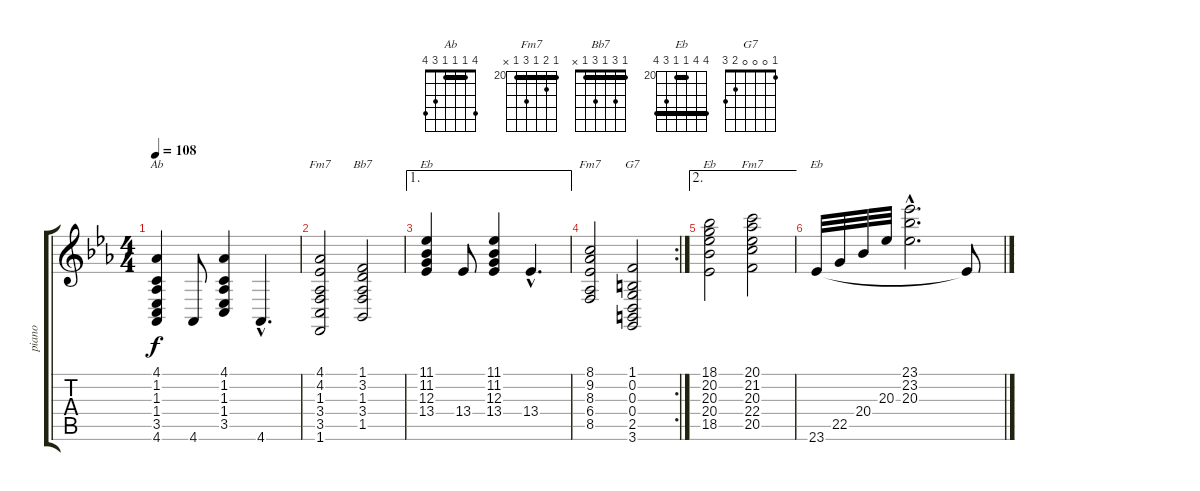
\track ("piano" "piano") {instrument acousticgrandpiano}
\staff {score tabs}
\tuning (E4 B3 G3 D3 A2 E2) {hide}
\chord ("Ab" 4 1 1 1 3 4) {barre 1}
\chord ("Fm7" 4 4 1 3 3 1) {barre (1 4)}
\chord ("Bb7" 1 3 1 3 1 x) {barre 1}
\chord ("Eb" 11 11 12 13 x x) {firstfret 11 barre 11}
\chord ("Fm7" 8 9 8 6 8 x) {firstfret 6 barre 8}
\chord ("G7" 1 0 0 0 2 3)
\chord ("Eb" 18 20 20 20 18 x) {firstfret 18 barre 18}
\chord ("Fm7" 20 21 20 22 20 x) {firstfret 20 barre 20}
\chord ("Eb" 23 23 20 20 22 23) {firstfret 20 barre (20 23)}
\ts (4 4)
\tempo 108
\clef g2
\ks eb
(4.1 1.2 1.3 1.4 3.5 4.6).4{ch "Ab" dy f} 4.6.8 (4.1 1.2 1.3 1.4 3.5).4 4.6{hac}.4{d} |
(4.1 4.2 1.3 3.4 3.5 1.6).2{ch "Fm7"} (1.1 3.2 1.3 3.4 1.5).2{ch "Bb7"} |
\ae 1
(11.1 11.2 12.3 13.4).4{ch "Eb"} 13.4.8 (11.1 11.2 12.3 13.4).4 13.4{hac}.4{d} |
\rc 2
(8.1 9.2 8.3 6.4 8.5).2{ch "Fm7"} (1.1 0.2 0.3 0.4 2.5 3.6).2{ch "G7"} |
\ae 2
(18.1 20.2 20.3 20.4 18.5).2{ch "Eb"} (20.1 21.2 20.3 22.4 20.5).2{ch "Fm7"} |
23.6.32{ch "Eb"} 22.5.32 20.4.32 20.3.32 (23.1{hac} 23.2{hac} 20.3{hac}).2{d} 23.6{t}.8
